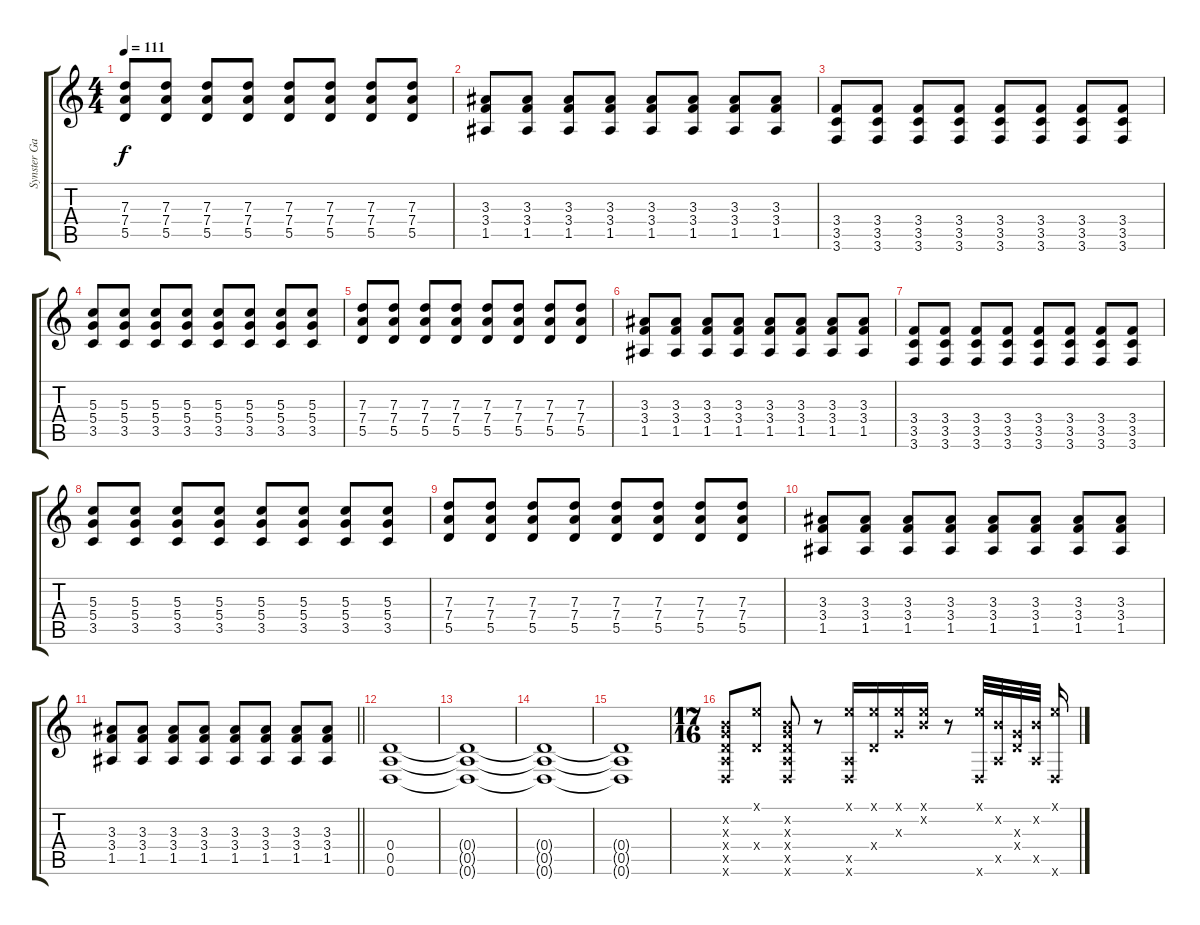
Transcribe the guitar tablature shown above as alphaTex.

\track ("Synster Gates" "Synster Ga") {instrument distortionguitar}
\staff {score tabs}
\tuning (E4 B3 G3 D3 A2 D2) {hide}
\ts (4 4)
\tempo 111
\clef g2
\ks c
(7.3 7.4 5.5).8{dy f} (7.3 7.4 5.5).8 (7.3 7.4 5.5).8 (7.3 7.4 5.5).8 (7.3 7.4 5.5).8 (7.3 7.4 5.5).8 (7.3 7.4 5.5).8 (7.3 7.4 5.5).8 |
(3.3 3.4 1.5).8 (3.3 3.4 1.5).8 (3.3 3.4 1.5).8 (3.3 3.4 1.5).8 (3.3 3.4 1.5).8 (3.3 3.4 1.5).8 (3.3 3.4 1.5).8 (3.3 3.4 1.5).8 |
(3.4 3.5 3.6).8 (3.4 3.5 3.6).8 (3.4 3.5 3.6).8 (3.4 3.5 3.6).8 (3.4 3.5 3.6).8 (3.4 3.5 3.6).8 (3.4 3.5 3.6).8 (3.4 3.5 3.6).8 |
(5.3 5.4 3.5).8 (5.3 5.4 3.5).8 (5.3 5.4 3.5).8 (5.3 5.4 3.5).8 (5.3 5.4 3.5).8 (5.3 5.4 3.5).8 (5.3 5.4 3.5).8 (5.3 5.4 3.5).8 |
(7.3 7.4 5.5).8 (7.3 7.4 5.5).8 (7.3 7.4 5.5).8 (7.3 7.4 5.5).8 (7.3 7.4 5.5).8 (7.3 7.4 5.5).8 (7.3 7.4 5.5).8 (7.3 7.4 5.5).8 |
(3.3 3.4 1.5).8 (3.3 3.4 1.5).8 (3.3 3.4 1.5).8 (3.3 3.4 1.5).8 (3.3 3.4 1.5).8 (3.3 3.4 1.5).8 (3.3 3.4 1.5).8 (3.3 3.4 1.5).8 |
(3.4 3.5 3.6).8 (3.4 3.5 3.6).8 (3.4 3.5 3.6).8 (3.4 3.5 3.6).8 (3.4 3.5 3.6).8 (3.4 3.5 3.6).8 (3.4 3.5 3.6).8 (3.4 3.5 3.6).8 |
(5.3 5.4 3.5).8 (5.3 5.4 3.5).8 (5.3 5.4 3.5).8 (5.3 5.4 3.5).8 (5.3 5.4 3.5).8 (5.3 5.4 3.5).8 (5.3 5.4 3.5).8 (5.3 5.4 3.5).8 |
(7.3 7.4 5.5).8 (7.3 7.4 5.5).8 (7.3 7.4 5.5).8 (7.3 7.4 5.5).8 (7.3 7.4 5.5).8 (7.3 7.4 5.5).8 (7.3 7.4 5.5).8 (7.3 7.4 5.5).8 |
(3.3 3.4 1.5).8 (3.3 3.4 1.5).8 (3.3 3.4 1.5).8 (3.3 3.4 1.5).8 (3.3 3.4 1.5).8 (3.3 3.4 1.5).8 (3.3 3.4 1.5).8 (3.3 3.4 1.5).8 |
\barLineRight lightlight
(3.3 3.4 1.5).8 (3.3 3.4 1.5).8 (3.3 3.4 1.5).8 (3.3 3.4 1.5).8 (3.3 3.4 1.5).8 (3.3 3.4 1.5).8 (3.3 3.4 1.5).8 (3.3 3.4 1.5).8 |
(0.4 0.5 0.6).1{volume 0} |
(0.4{t} 0.5{t} 0.6{t}).1 |
(0.4{t} 0.5{t} 0.6{t}).1 |
(0.4{t} 0.5{t} 0.6{t}).1 |
\ts (17 16)
(0.2{x} 0.3{x} 0.4{x} 0.5{x} 0.6{x}).8 (0.1{x} 0.4{x}).8 (0.2{x} 0.3{x} 0.4{x} 0.5{x} 0.6{x}).8 r.8 (0.1{x} 0.5{x} 0.6{x}).16 (0.1{x} 0.4{x}).16 (0.1{x} 0.3{x}).16 (0.1{x} 0.2{x}).16 r.8 (0.1{x} 0.6{x}).32 (0.2{x} 0.5{x}).32 (0.3{x} 0.4{x}).32 (0.2{x} 0.5{x}).32 (0.1{x} 0.6{x}).16
